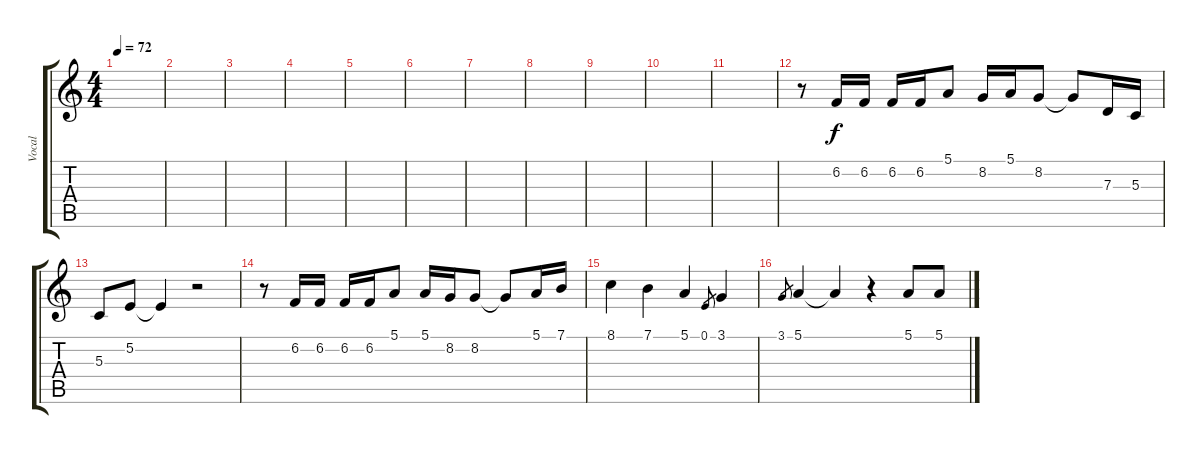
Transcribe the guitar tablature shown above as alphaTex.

\track ("Vocal" "Vocal") {instrument electricgrandpiano}
\staff {score tabs}
\tuning (E4 B3 G3 D3 A2 E2) {hide}
\ts (4 4)
\tempo 72
\clef g2
\ks c
|
|
|
|
|
|
|
|
|
|
|
r.8 6.2.16 6.2.16 6.2.16 6.2.16 5.1.8 8.2.16 5.1.16 8.2.8 8.2{t}.8 7.3.16 5.3.16 |
5.3.8 5.2.8 5.2{t}.4 r.2 |
r.8 6.2.16 6.2.16 6.2.16 6.2.16 5.1.8 5.1.16 8.2.16 8.2.8 8.2{t}.8 5.1.16 7.1.16 |
8.1.4 7.1.4 5.1.4 0.1.8{gr} 3.1.4 |
3.1.8{gr} 5.1.4 5.1{t}.4 r.4 5.1.8 5.1.8
